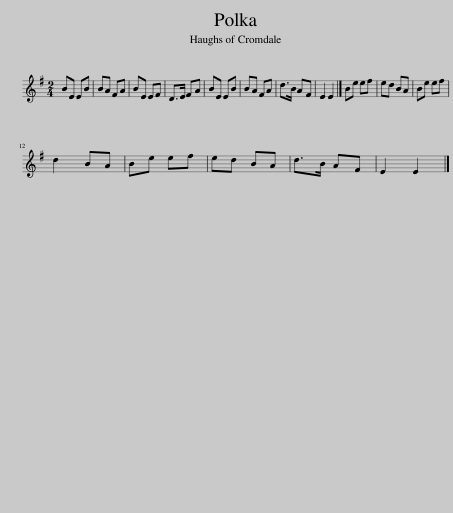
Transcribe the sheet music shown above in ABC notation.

X:1
L:1/8
M:2/4
I:linebreak $
K:Emin
V:1 treble
V:1
 BE EB | BA FA | BE EF | D>E FA | BE EB | %5
 BA FA | d>B AF | E2 E2 |] Be ef | ed BA | %10
 Be ef |$ d2 BA | Be ef | ed BA | d>B AF | %15
 E2 E2 |] %16
